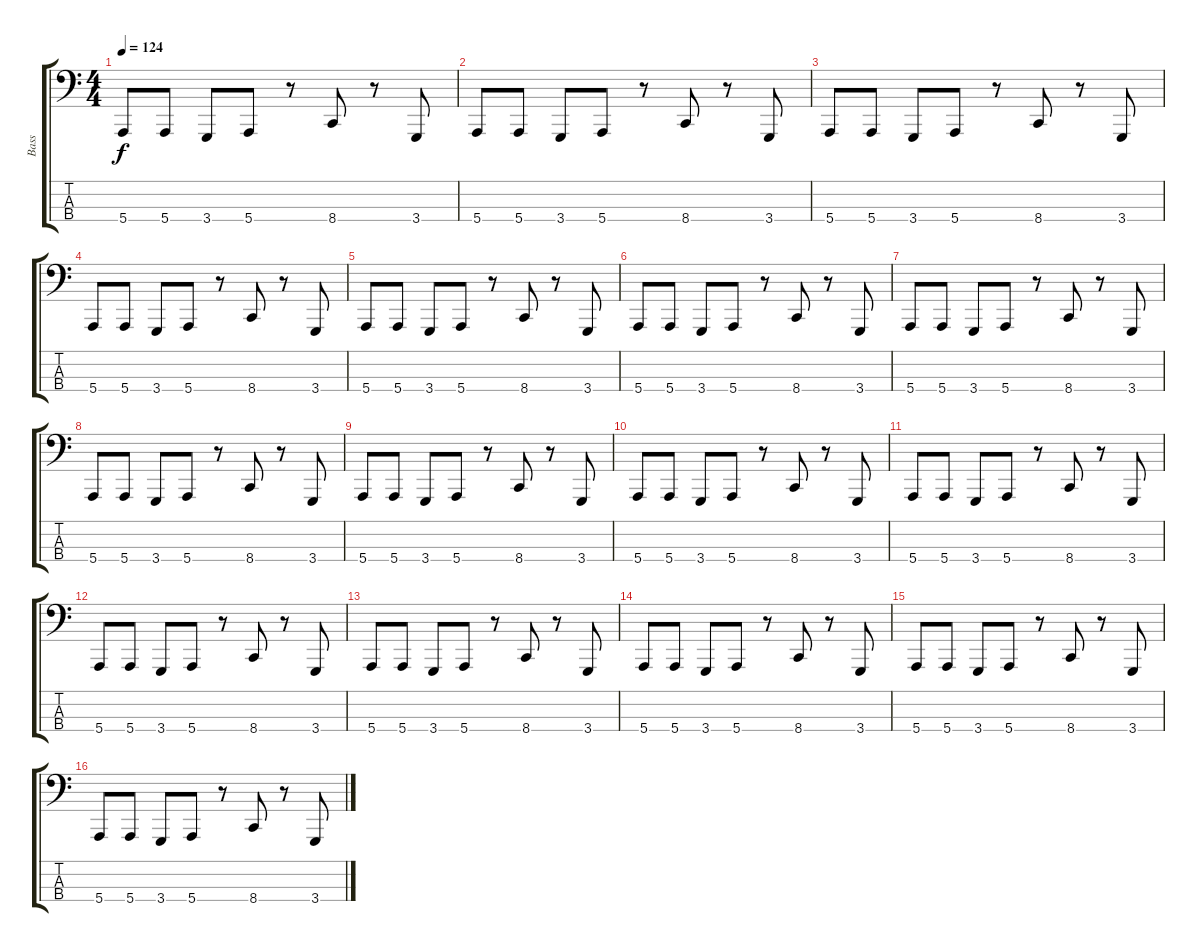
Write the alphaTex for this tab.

\track ("Bass" "Bass") {instrument lead2sawtooth}
\staff {score tabs}
\tuning (G2 D2 A1 E1) {hide}
\ts (4 4)
\tempo 124
\clef f4
\ks c
5.4.8{dy f} 5.4.8 3.4.8 5.4.8 r.8 8.4.8 r.8 3.4.8 |
5.4.8 5.4.8 3.4.8 5.4.8 r.8 8.4.8 r.8 3.4.8 |
5.4.8 5.4.8 3.4.8 5.4.8 r.8 8.4.8 r.8 3.4.8 |
5.4.8 5.4.8 3.4.8 5.4.8 r.8 8.4.8 r.8 3.4.8 |
5.4.8 5.4.8 3.4.8 5.4.8 r.8 8.4.8 r.8 3.4.8 |
5.4.8 5.4.8 3.4.8 5.4.8 r.8 8.4.8 r.8 3.4.8 |
5.4.8 5.4.8 3.4.8 5.4.8 r.8 8.4.8 r.8 3.4.8 |
5.4.8 5.4.8 3.4.8 5.4.8 r.8 8.4.8 r.8 3.4.8 |
5.4.8 5.4.8 3.4.8 5.4.8 r.8 8.4.8 r.8 3.4.8 |
5.4.8 5.4.8 3.4.8 5.4.8 r.8 8.4.8 r.8 3.4.8 |
5.4.8 5.4.8 3.4.8 5.4.8 r.8 8.4.8 r.8 3.4.8 |
5.4.8 5.4.8 3.4.8 5.4.8 r.8 8.4.8 r.8 3.4.8 |
5.4.8 5.4.8 3.4.8 5.4.8 r.8 8.4.8 r.8 3.4.8 |
5.4.8 5.4.8 3.4.8 5.4.8 r.8 8.4.8 r.8 3.4.8 |
5.4.8 5.4.8 3.4.8 5.4.8 r.8 8.4.8 r.8 3.4.8 |
5.4.8 5.4.8 3.4.8 5.4.8 r.8 8.4.8 r.8 3.4.8
